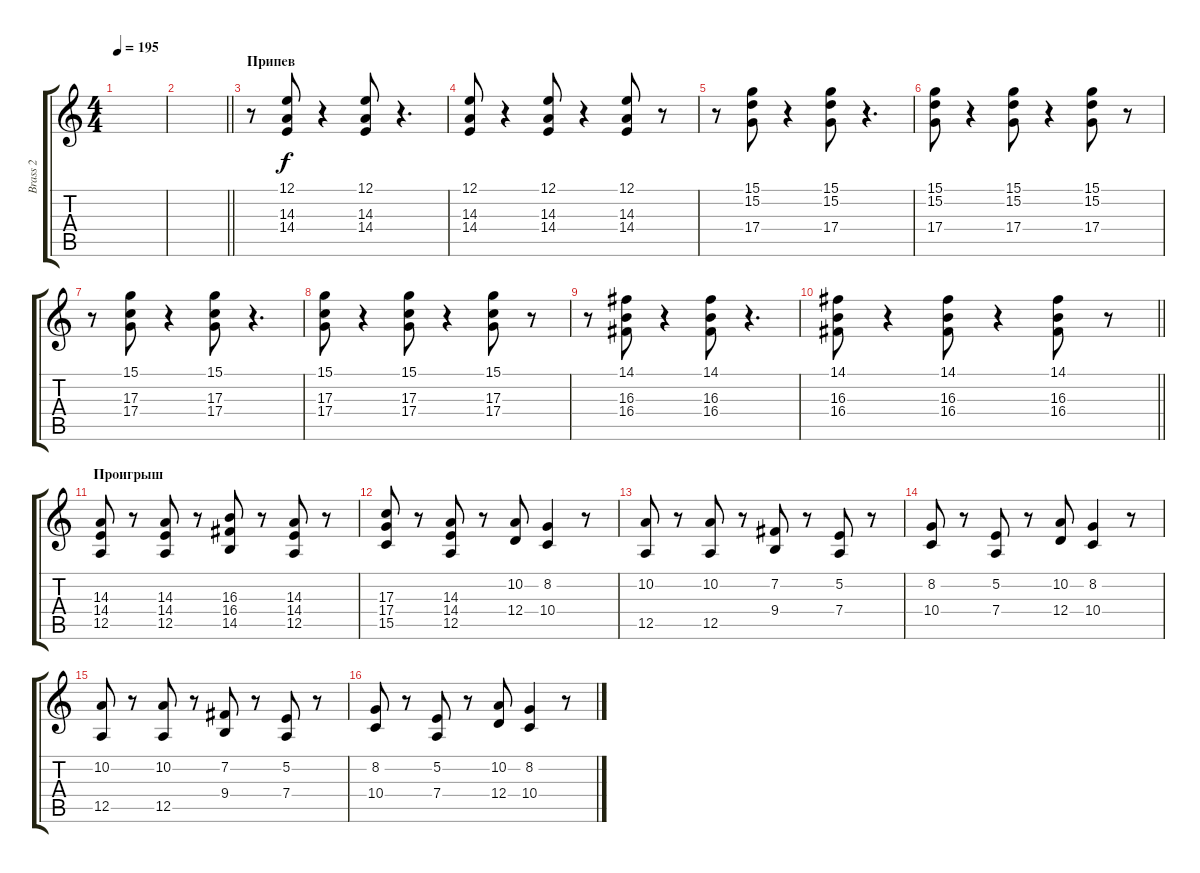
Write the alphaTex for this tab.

\track ("Brass 2" "Brass 2") {instrument synthbrass1}
\staff {score tabs}
\tuning (E4 B3 G3 D3 A2 E2) {hide}
\ts (4 4)
\tempo 195
\clef g2
\ks c
|
\barLineRight lightlight
|
\section ("" "Припев")
r.8 (12.1 14.3 14.4).8 r.4 (12.1 14.3 14.4).8 r.4{d} |
(12.1 14.3 14.4).8 r.4 (12.1 14.3 14.4).8 r.4 (12.1 14.3 14.4).8 r.8 |
r.8 (15.1 15.2 17.4).8 r.4 (15.1 15.2 17.4).8 r.4{d} |
(15.1 15.2 17.4).8 r.4 (15.1 15.2 17.4).8 r.4 (15.1 15.2 17.4).8 r.8 |
r.8 (15.1 17.3 17.4).8 r.4 (15.1 17.3 17.4).8 r.4{d} |
(15.1 17.3 17.4).8 r.4 (15.1 17.3 17.4).8 r.4 (15.1 17.3 17.4).8 r.8 |
r.8 (14.1 16.3 16.4).8 r.4 (14.1 16.3 16.4).8 r.4{d} |
\barLineRight lightlight
(14.1 16.3 16.4).8 r.4 (14.1 16.3 16.4).8 r.4 (14.1 16.3 16.4).8 r.8 |
\section ("" "Проигрыш")
(14.3 14.4 12.5).8 r.8 (14.3 14.4 12.5).8 r.8 (16.3 16.4 14.5).8 r.8 (14.3 14.4 12.5).8 r.8 |
(17.3 17.4 15.5).8 r.8 (14.3 14.4 12.5).8 r.8 (10.2 12.4).8 (8.2 10.4).4 r.8 |
(10.2 12.5).8 r.8 (10.2 12.5).8 r.8 (7.2 9.4).8 r.8 (5.2 7.4).8 r.8 |
(8.2 10.4).8 r.8 (5.2 7.4).8 r.8 (10.2 12.4).8 (8.2 10.4).4 r.8 |
(10.2 12.5).8 r.8 (10.2 12.5).8 r.8 (7.2 9.4).8 r.8 (5.2 7.4).8 r.8 |
(8.2 10.4).8 r.8 (5.2 7.4).8 r.8 (10.2 12.4).8 (8.2 10.4).4 r.8
